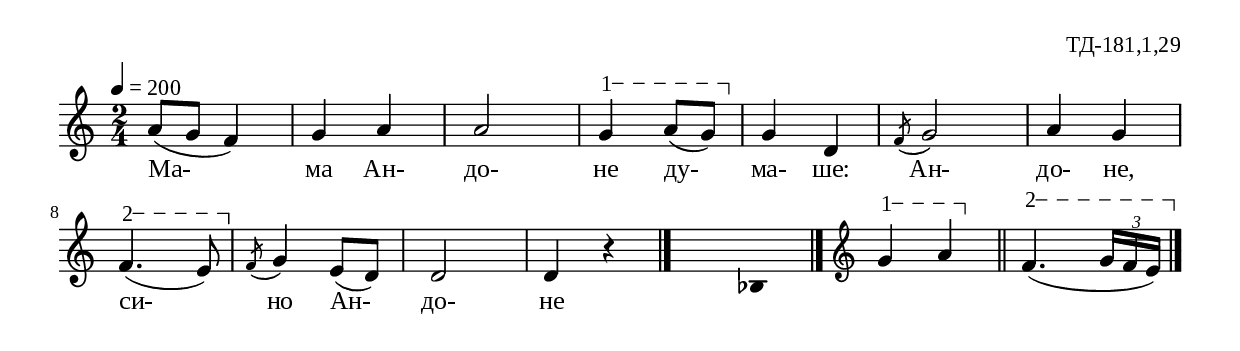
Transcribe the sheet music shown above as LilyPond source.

%{
laz_181_1_29
%}

\include "td-preamble.ly"

\score {
\relative c'' {
 \tempo 4 = 200
 \time 2/4
a8( g f4) | g a | a2 | 
\varA
g4\startTextSpan a8( g\stopTextSpan) | 
g4 d | \acciaccatura f8 g2 | a4 g |
\break
\varB
f4.\startTextSpan( e8\stopTextSpan) | 
\acciaccatura f8 g4 e8( d) | d2 | d4 r
 \bar "|."
 s4 \fixB bes \fixC
\bar "|."
\endm
\varA
g'4\startTextSpan a\stopTextSpan \bar "||"
\varB
f4.\startTextSpan( \times 2/3 { g16[ f e\stopTextSpan)] }
\bar "|."
}
\addlyrics { Ма- ма Ан- до- не ду- ма- ше: Ан- до- не, си- но Ан- до- не }
%
\layout {
  indent = #0
  line-width = 190\mm
  ragged-right=##f
}
%
\midi { 
	\context {
		\Score
		tempoWholesPerMinute = #(ly:make-moment 200 4)
		}
	}
}
%
\header{
  opus = "ТД-181,1,29"
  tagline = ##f
}


